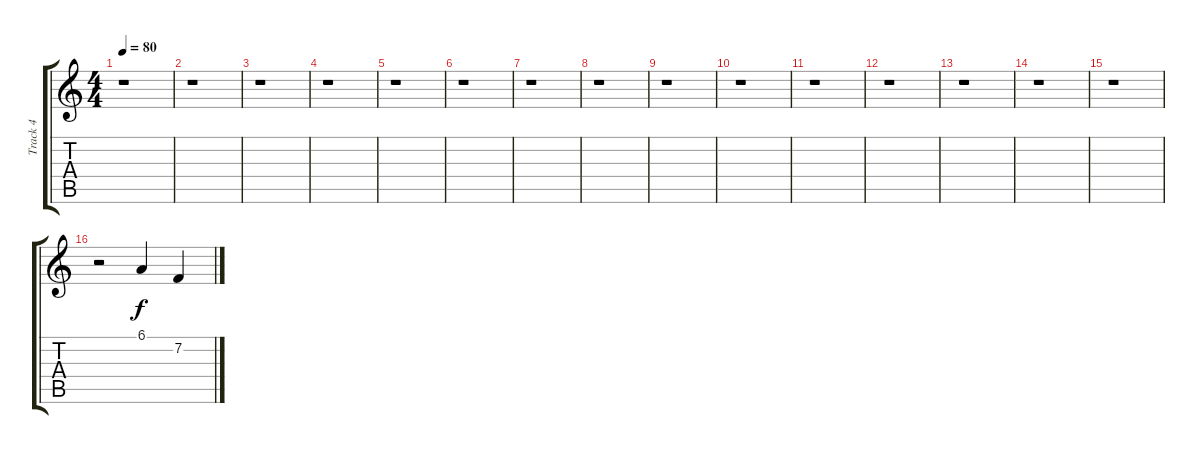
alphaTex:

\track ("Track 4" "Track 4") {instrument tubularbells}
\staff {score tabs}
\tuning (Eb4 Bb3 Gb3 Db3 Ab2 Eb2) {hide}
\ts (4 4)
\tempo 80
\clef g2
\ks c
r.1{dy f instrument tubularbells} |
r.1 |
r.1 |
r.1 |
r.1 |
r.1 |
r.1 |
r.1 |
r.1 |
r.1 |
r.1 |
r.1 |
r.1 |
r.1 |
r.1 |
r.2 6.1.4 7.2.4
